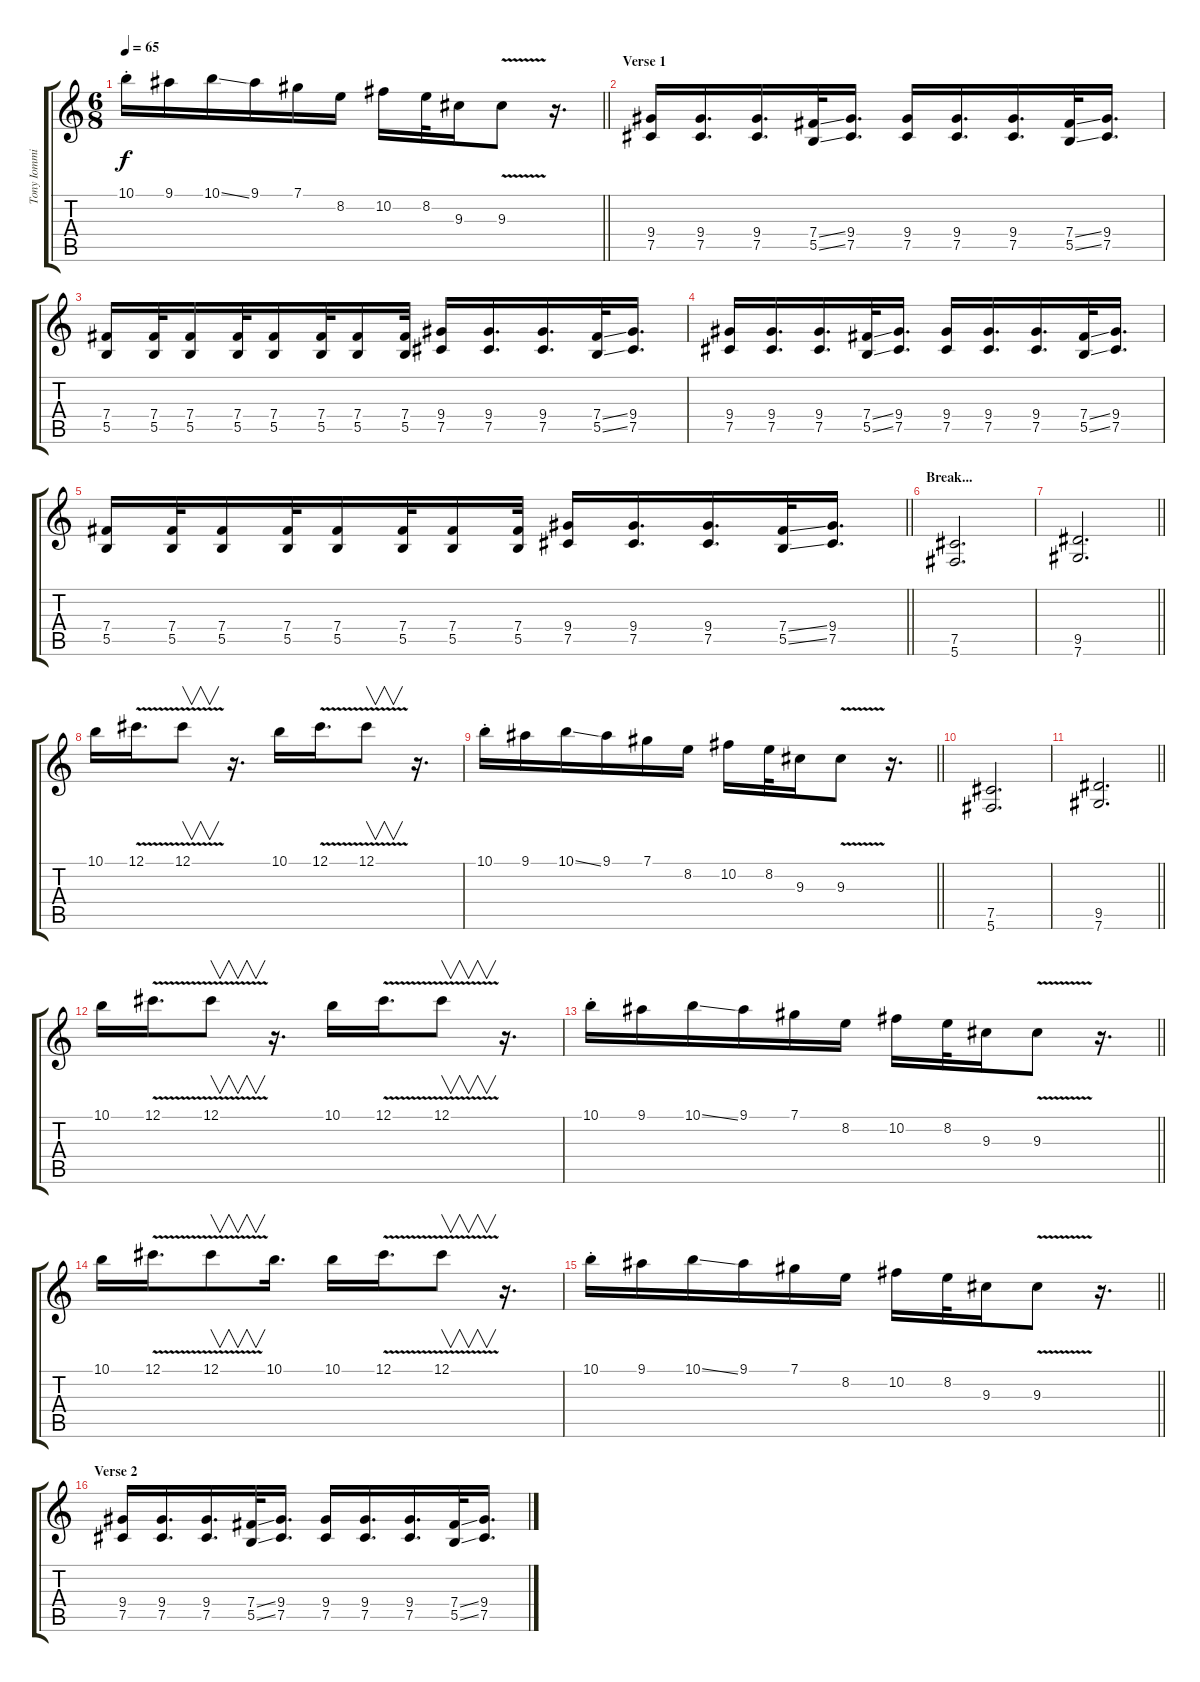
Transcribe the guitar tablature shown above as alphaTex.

\track ("Tony Iommi (Guitar)" "Tony Iommi") {instrument distortionguitar}
\staff {score tabs}
\tuning (Db4 Ab3 E3 B2 Gb2 Db2) {hide}
\ts (6 8)
\tempo 65
\clef g2
\barLineRight lightlight
\ks c
10.1{st}.16{dy f} 9.1.16 10.1{ss}.16 9.1.16 7.1.16 8.2.16 10.2.16 8.2.32 9.3.16 9.3{v}.8 r.16{d} |
\section ("" "Verse 1")
(9.4 7.5).16 (9.4 7.5).16{d} (9.4 7.5).16{d} (7.4{ss} 5.5{ss}).32 (9.4 7.5).16{d} (9.4 7.5).16 (9.4 7.5).16{d} (9.4 7.5).16{d} (7.4{ss} 5.5{ss}).32 (9.4 7.5).16{d} |
(7.4 5.5).16 (7.4 5.5).32 (7.4 5.5).16 (7.4 5.5).32 (7.4 5.5).16 (7.4 5.5).32 (7.4 5.5).16 (7.4 5.5).32 (9.4 7.5).16 (9.4 7.5).16{d} (9.4 7.5).16{d} (7.4{ss} 5.5{ss}).32 (9.4 7.5).16{d} |
(9.4 7.5).16 (9.4 7.5).16{d} (9.4 7.5).16{d} (7.4{ss} 5.5{ss}).32 (9.4 7.5).16{d} (9.4 7.5).16 (9.4 7.5).16{d} (9.4 7.5).16{d} (7.4{ss} 5.5{ss}).32 (9.4 7.5).16{d} |
\barLineRight lightlight
(7.4 5.5).16 (7.4 5.5).32 (7.4 5.5).16 (7.4 5.5).32 (7.4 5.5).16 (7.4 5.5).32 (7.4 5.5).16 (7.4 5.5).32 (9.4 7.5).16 (9.4 7.5).16{d} (9.4 7.5).16{d} (7.4{ss} 5.5{ss}).32 (9.4 7.5).16{d} |
\section ("" "Break...")
(7.5 5.6).2{d} |
\barLineRight lightlight
(9.5 7.6).2{d} |
10.1.16 12.1{v}.16{d} 12.1{v}.8{v} r.16{d} 10.1.16 12.1{v}.16{d} 12.1{v}.8{v} r.16{d} |
\barLineRight lightlight
10.1{st}.16 9.1.16 10.1{ss}.16 9.1.16 7.1.16 8.2.16 10.2.16 8.2.32 9.3.16 9.3{v}.8 r.16{d} |
(7.5 5.6).2{d} |
\barLineRight lightlight
(9.5 7.6).2{d} |
10.1.16 12.1{v}.16{d} 12.1{v}.8{v} r.16{d} 10.1.16 12.1{v}.16{d} 12.1{v}.8{v} r.16{d} |
\barLineRight lightlight
10.1{st}.16 9.1.16 10.1{ss}.16 9.1.16 7.1.16 8.2.16 10.2.16 8.2.32 9.3.16 9.3{v}.8 r.16{d} |
10.1.16 12.1{v}.16{d} 12.1{v}.8{v} 10.1.16{d} 10.1.16 12.1{v}.16{d} 12.1{v}.8{v} r.16{d} |
\barLineRight lightlight
10.1{st}.16 9.1.16 10.1{ss}.16 9.1.16 7.1.16 8.2.16 10.2.16 8.2.32 9.3.16 9.3{v}.8 r.16{d} |
\section ("" "Verse 2")
(9.4 7.5).16 (9.4 7.5).16{d} (9.4 7.5).16{d} (7.4{ss} 5.5{ss}).32 (9.4 7.5).16{d} (9.4 7.5).16 (9.4 7.5).16{d} (9.4 7.5).16{d} (7.4{ss} 5.5{ss}).32 (9.4 7.5).16{d}
